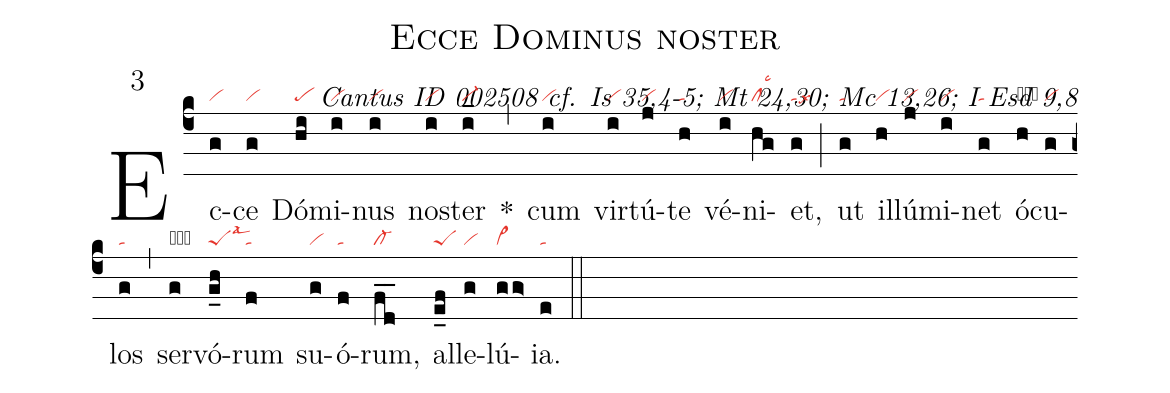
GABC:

name: Ecce Dominus noster;
mode: 3;
commentary: Cantus ID 002508 cf. Is 35,4-5; Mt 24,30; Mc 13,26; I Esd 9,8;
nabc-lines: 1;
%%
(c4)

Ec(g|vi)ce(g|vi) Dó(hi|pe)mi(i|vi)nus(i|vi) no(i|vi)ster(i_|vi-) *(,) cum(i|vi) vir(i|vi)tú(j|vi)te(h|ta) vé(i|vi)ni(hg|cllsc3)et,(g|talsx6) (;) ut(g|ta) il(h|vi)lú(j|vi)mi(i|vi)net(g|ta) ó(h|““vilssta4)cu(g|vi)los(g|ta) (,) ser(g|““talssta4)vó(g_h|peSlsal3)rum(f|ta) su(g|vi)ó(f|ta)rum,(f_d_|cl-) al(e_f|peS)le(g|vi)lú(gg>|vi>)ia.(e|ta)

(::)
